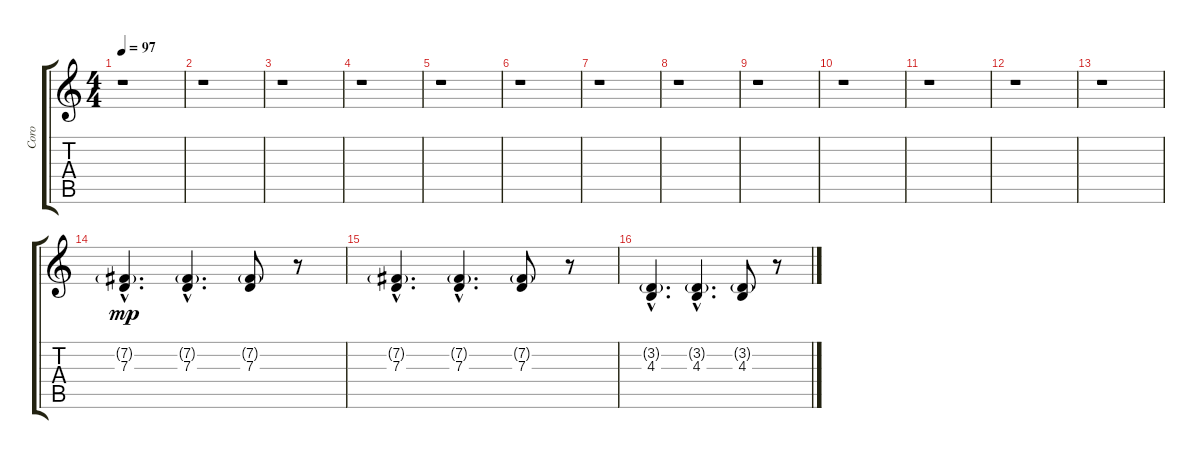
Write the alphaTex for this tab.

\track ("Coro" "Coro") {instrument choiraahs}
\staff {score tabs}
\tuning (E4 B3 G3 D3 A2 E2) {hide}
\ts (4 4)
\tempo 97
\clef g2
\ks c
r.1{dy mp} |
r.1 |
r.1 |
r.1 |
r.1 |
r.1 |
r.1 |
r.1 |
r.1 |
r.1 |
r.1 |
r.1 |
r.1 |
(7.2{g hac} 7.3{hac}).4{d} (7.2{g hac} 7.3{hac}).4{d} (7.2{g} 7.3).8 r.8 |
(7.2{g hac} 7.3{hac}).4{d} (7.2{g hac} 7.3{hac}).4{d} (7.2{g} 7.3).8 r.8 |
(3.2{g hac} 4.3{hac}).4{d} (3.2{g hac} 4.3{hac}).4{d} (3.2{g} 4.3).8 r.8
